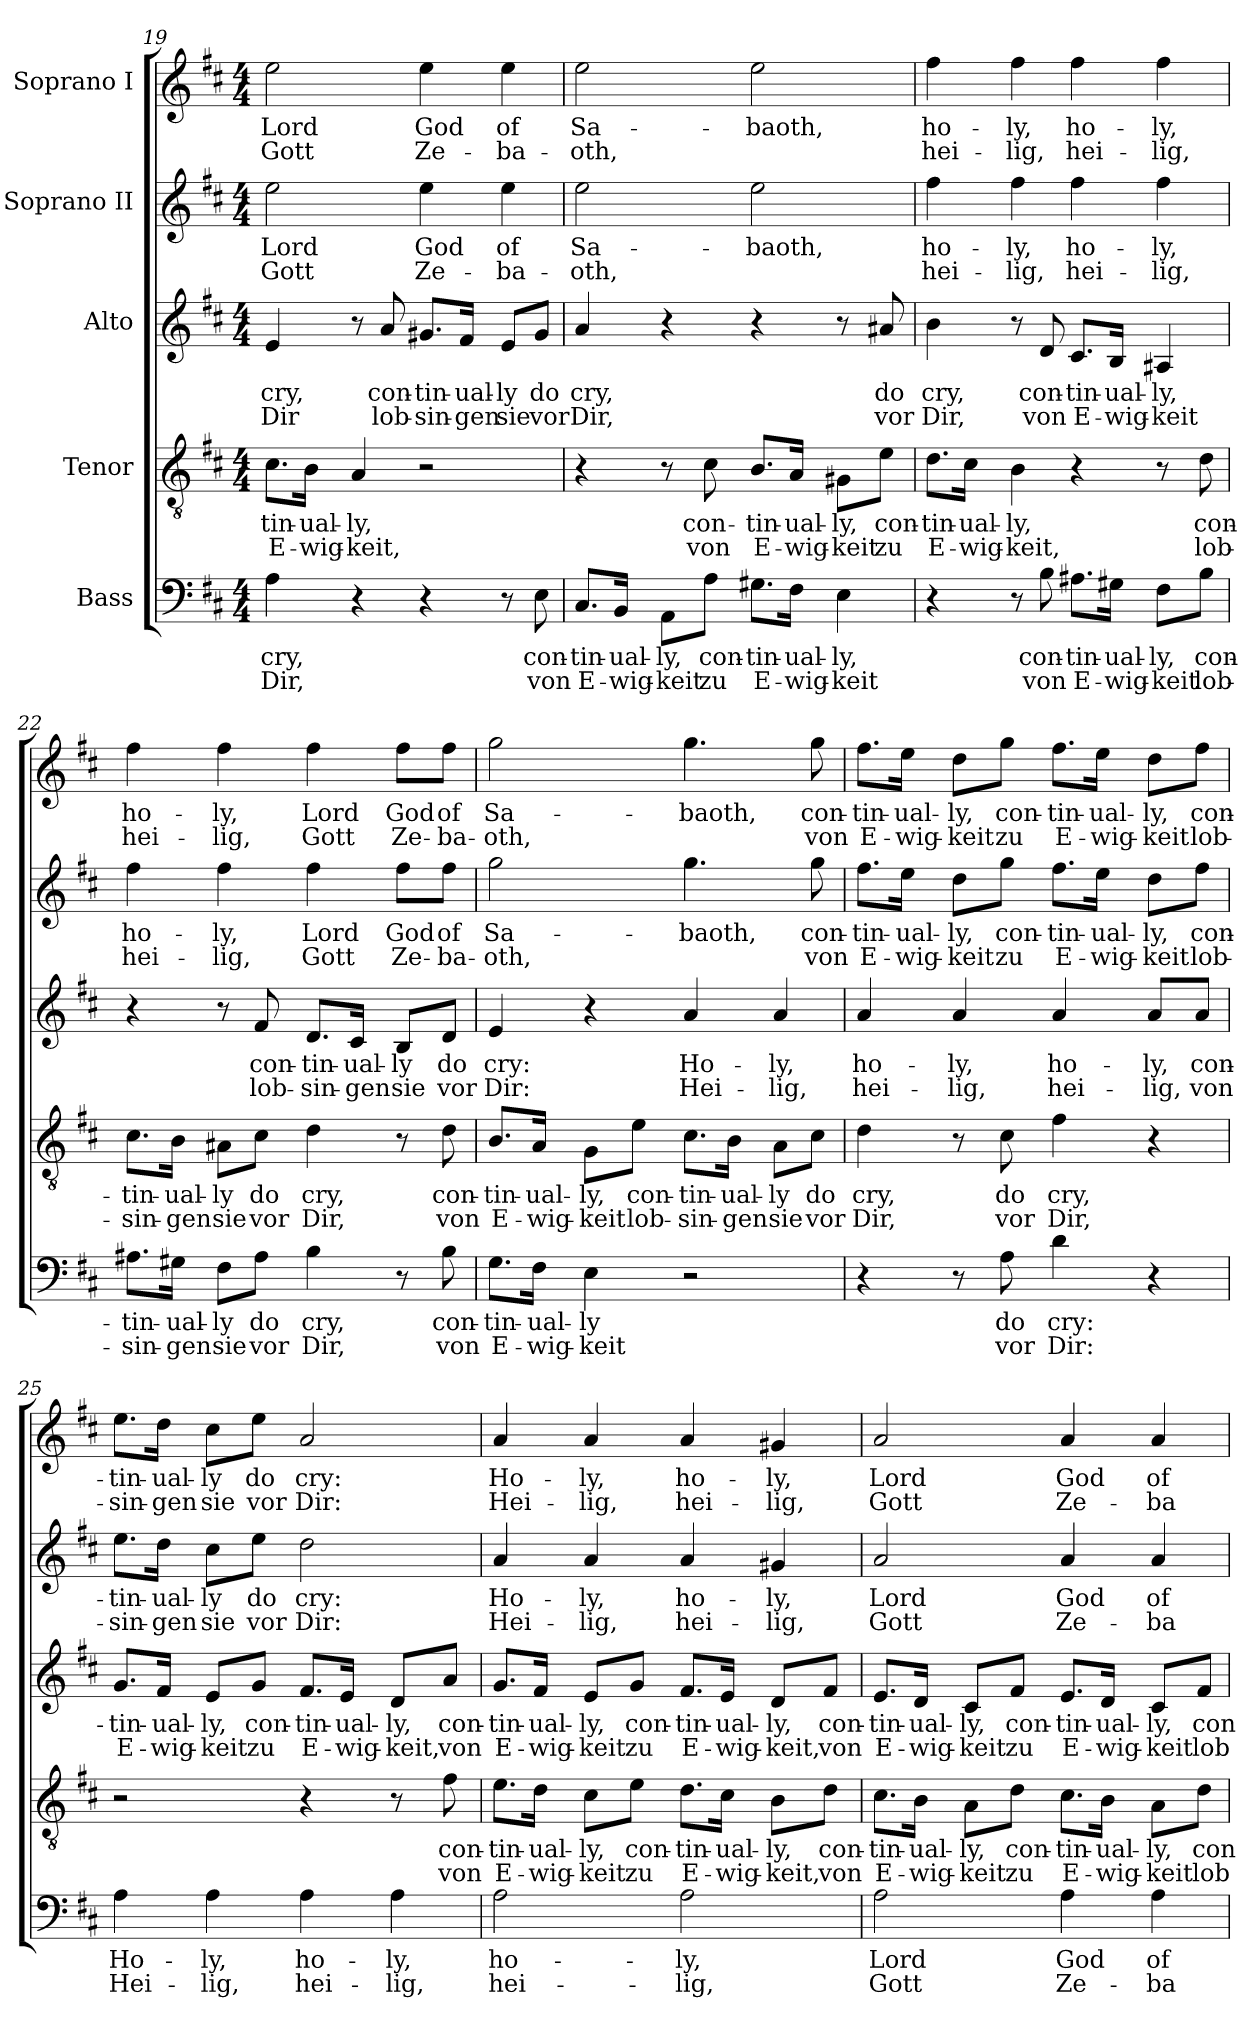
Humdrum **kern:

**kern	**text	**text	**kern	**text	**text	**kern	**text	**text	**kern	**text	**text	**kern	**text	**text
*part5	*part5	*part5	*part4	*part4	*part4	*part3	*part3	*part3	*part2	*part2	*part2	*part1	*part1	*part1
*staff5	*staff5	*staff5	*staff4	*staff4	*staff4	*staff3	*staff3	*staff3	*staff2	*staff2	*staff2	*staff1	*staff1	*staff1
*I"Bass	*	*	*I"Tenor	*	*	*I"Alto	*	*	*I"Soprano II	*	*	*I"Soprano I	*	*
!!LO:PB:g=z
*clefF4	*	*	*clefGv2	*	*	*clefG2	*	*	*clefG2	*	*	*clefG2	*	*
*k[f#c#]	*	*	*k[f#c#]	*	*	*k[f#c#]	*	*	*k[f#c#]	*	*	*k[f#c#]	*	*
*D:	*	*	*D:	*	*	*D:	*	*	*D:	*	*	*D:	*	*
*M4/4	*	*	*M4/4	*	*	*M4/4	*	*	*M4/4	*	*	*M4/4	*	*
=19	=19	=19	=19	=19	=19	=19	=19	=19	=19	=19	=19	=19	=19	=19
!	!LO:LY:b	!LO:LY:b	!	!LO:LY:b	!LO:LY:b	!	!LO:LY:b	!LO:LY:b	!	!LO:LY:b	!LO:LY:b	!	!LO:LY:b	!LO:LY:b
4A\	cry,	Dir,	8.c#\L	-tin-	E-	4e/	cry,	Dir	2ee\	Lord	Gott	2ee\	Lord	Gott
!	!	!	!	!LO:LY:b	!LO:LY:b	!	!	!	!	!	!	!	!	!
.	.	.	16B\Jk	-ual-	-wig-	.	.	.	.	.	.	.	.	.
!	!	!	!	!LO:LY:b	!LO:LY:b	!	!	!	!	!	!	!	!	!
4r	.	.	4A/	-ly,	-keit,	8r	.	.	.	.	.	.	.	.
!	!	!	!	!	!	!	!LO:LY:b	!LO:LY:b	!	!	!	!	!	!
.	.	.	.	.	.	8a/	con-	lob-	.	.	.	.	.	.
!	!	!	!	!	!	!	!LO:LY:b	!LO:LY:b	!	!LO:LY:b	!LO:LY:b	!	!LO:LY:b	!LO:LY:b
4r	.	.	2r	.	.	8.g#X/L	-tin-	-sin-	4ee\	God	Ze-	4ee\	God	Ze-
!	!	!	!	!	!	!	!LO:LY:b	!LO:LY:b	!	!	!	!	!	!
.	.	.	.	.	.	16f#/Jk	-ual-	-gen	.	.	.	.	.	.
!	!	!	!	!	!	!	!LO:LY:b	!LO:LY:b	!	!LO:LY:b	!LO:LY:b	!	!LO:LY:b	!LO:LY:b
8r	.	.	.	.	.	8e/L	-ly	sie	4ee\	of	-ba-	4ee\	of	-ba-
!	!LO:LY:b	!LO:LY:b	!	!	!	!	!LO:LY:b	!LO:LY:b	!	!	!	!	!	!
8E\	con-	von	.	.	.	8g#/J	do	vor	.	.	.	.	.	.
=20	=20	=20	=20	=20	=20	=20	=20	=20	=20	=20	=20	=20	=20	=20
!	!LO:LY:b	!LO:LY:b	!	!	!	!	!LO:LY:b	!LO:LY:b	!	!LO:LY:b	!LO:LY:b	!	!LO:LY:b	!LO:LY:b
8.C#/L	-tin-	E-	4r	.	.	4a/	cry,	Dir,	2ee\	Sa-	-oth,	2ee\	Sa-	-oth,
!	!LO:LY:b	!LO:LY:b	!	!	!	!	!	!	!	!	!	!	!	!
16BB/Jk	-ual-	-wig-	.	.	.	.	.	.	.	.	.	.	.	.
!	!LO:LY:b	!LO:LY:b	!	!	!	!	!	!	!	!	!	!	!	!
8AA\L	-ly,	-keit	8r	.	.	4r	.	.	.	.	.	.	.	.
!	!LO:LY:b	!LO:LY:b	!	!LO:LY:b	!LO:LY:b	!	!	!	!	!	!	!	!	!
8A\J	con-	zu	8c#\	con-	von	.	.	.	.	.	.	.	.	.
!	!LO:LY:b	!LO:LY:b	!	!LO:LY:b	!LO:LY:b	!	!	!	!	!LO:LY:b	!	!	!LO:LY:b	!
8.G#X\L	-tin-	E-	8.B/L	-tin-	E-	4r	.	.	2ee\	-baoth,	.	2ee\	-baoth,	.
!	!LO:LY:b	!LO:LY:b	!	!LO:LY:b	!LO:LY:b	!	!	!	!	!	!	!	!	!
16F#\Jk	-ual-	-wig-	16A/Jk	-ual-	-wig-	.	.	.	.	.	.	.	.	.
!	!LO:LY:b	!LO:LY:b	!	!LO:LY:b	!LO:LY:b	!	!	!	!	!	!	!	!	!
4E\	-ly,	-keit	8G#X\L	-ly,	-keit	8r	.	.	.	.	.	.	.	.
!	!	!	!	!LO:LY:b	!LO:LY:b	!	!LO:LY:b	!LO:LY:b	!	!	!	!	!	!
.	.	.	8e\J	con-	zu	8a#X/	do	vor	.	.	.	.	.	.
!!LO:LB:g=z
=21	=21	=21	=21	=21	=21	=21	=21	=21	=21	=21	=21	=21	=21	=21
!	!	!	!	!LO:LY:b	!LO:LY:b	!	!LO:LY:b	!LO:LY:b	!	!LO:LY:b	!LO:LY:b	!	!LO:LY:b	!LO:LY:b
4r	.	.	8.d\L	-tin-	E-	4b\	cry,	Dir,	4ff#\	ho-	hei-	4ff#\	ho-	hei-
!	!	!	!	!LO:LY:b	!LO:LY:b	!	!	!	!	!	!	!	!	!
.	.	.	16c#\Jk	-ual-	-wig-	.	.	.	.	.	.	.	.	.
!	!	!	!	!LO:LY:b	!LO:LY:b	!	!	!	!	!LO:LY:b	!LO:LY:b	!	!LO:LY:b	!LO:LY:b
8r	.	.	4B\	-ly,	-keit,	8r	.	.	4ff#\	-ly,	-lig,	4ff#\	-ly,	-lig,
!	!LO:LY:b	!LO:LY:b	!	!	!	!	!LO:LY:b	!LO:LY:b	!	!	!	!	!	!
8B\	con-	von	.	.	.	8d/	con-	von	.	.	.	.	.	.
!	!LO:LY:b	!LO:LY:b	!	!	!	!	!LO:LY:b	!LO:LY:b	!	!LO:LY:b	!LO:LY:b	!	!LO:LY:b	!LO:LY:b
8.A#X\L	-tin-	E-	4r	.	.	8.c#/L	-tin-	E-	4ff#\	ho-	hei-	4ff#\	ho-	hei-
!	!LO:LY:b	!LO:LY:b	!	!	!	!	!LO:LY:b	!LO:LY:b	!	!	!	!	!	!
16G#X\Jk	-ual-	-wig-	.	.	.	16B/Jk	-ual-	-wig-	.	.	.	.	.	.
!	!LO:LY:b	!LO:LY:b	!	!	!	!	!LO:LY:b	!LO:LY:b	!	!LO:LY:b	!LO:LY:b	!	!LO:LY:b	!LO:LY:b
8F#\L	-ly,	-keit	8r	.	.	4A#X/	-ly,	-keit	4ff#\	-ly,	-lig,	4ff#\	-ly,	-lig,
!	!LO:LY:b	!LO:LY:b	!	!LO:LY:b	!LO:LY:b	!	!	!	!	!	!	!	!	!
8B\J	con-	lob-	8d\	con-	lob-	.	.	.	.	.	.	.	.	.
!!LO:PB:g=z
=22	=22	=22	=22	=22	=22	=22	=22	=22	=22	=22	=22	=22	=22	=22
!	!LO:LY:b	!LO:LY:b	!	!LO:LY:b	!LO:LY:b	!	!	!	!	!LO:LY:b	!LO:LY:b	!	!LO:LY:b	!LO:LY:b
8.A#X\L	-tin-	-sin-	8.c#\L	-tin-	-sin-	4r	.	.	4ff#\	ho-	hei-	4ff#\	ho-	hei-
!	!LO:LY:b	!LO:LY:b	!	!LO:LY:b	!LO:LY:b	!	!	!	!	!	!	!	!	!
16G#X\Jk	-ual-	-gen	16B\Jk	-ual-	-gen	.	.	.	.	.	.	.	.	.
!	!LO:LY:b	!LO:LY:b	!	!LO:LY:b	!LO:LY:b	!	!	!	!	!LO:LY:b	!LO:LY:b	!	!LO:LY:b	!LO:LY:b
8F#\L	-ly	sie	8A#X\L	-ly	sie	8r	.	.	4ff#\	-ly,	-lig,	4ff#\	-ly,	-lig,
!	!LO:LY:b	!LO:LY:b	!	!LO:LY:b	!LO:LY:b	!	!LO:LY:b	!LO:LY:b	!	!	!	!	!	!
8A#\J	do	vor	8c#\J	do	vor	8f#/	con-	lob-	.	.	.	.	.	.
!	!LO:LY:b	!LO:LY:b	!	!LO:LY:b	!LO:LY:b	!	!LO:LY:b	!LO:LY:b	!	!LO:LY:b	!LO:LY:b	!	!LO:LY:b	!LO:LY:b
4B\	cry,	Dir,	4d\	cry,	Dir,	8.d/L	-tin-	-sin-	4ff#\	Lord	Gott	4ff#\	Lord	Gott
!	!	!	!	!	!	!	!LO:LY:b	!LO:LY:b	!	!	!	!	!	!
.	.	.	.	.	.	16c#/Jk	-ual-	-gen	.	.	.	.	.	.
!	!	!	!	!	!	!	!LO:LY:b	!LO:LY:b	!	!LO:LY:b	!LO:LY:b	!	!LO:LY:b	!LO:LY:b
8r	.	.	8r	.	.	8B/L	-ly	sie	8ff#\L	God	Ze-	8ff#\L	God	Ze-
!	!LO:LY:b	!LO:LY:b	!	!LO:LY:b	!LO:LY:b	!	!LO:LY:b	!LO:LY:b	!	!LO:LY:b	!LO:LY:b	!	!LO:LY:b	!LO:LY:b
8B\	con-	von	8d\	con-	von	8d/J	do	vor	8ff#\J	of	-ba-	8ff#\J	of	-ba-
=23	=23	=23	=23	=23	=23	=23	=23	=23	=23	=23	=23	=23	=23	=23
!	!LO:LY:b	!LO:LY:b	!	!LO:LY:b	!LO:LY:b	!	!LO:LY:b	!LO:LY:b	!	!LO:LY:b	!LO:LY:b	!	!LO:LY:b	!LO:LY:b
8.G\L	-tin-	E-	8.B/L	-tin-	E-	4e/	cry:	Dir:	2gg\	Sa-	-oth,	2gg\	Sa-	-oth,
!	!LO:LY:b	!LO:LY:b	!	!LO:LY:b	!LO:LY:b	!	!	!	!	!	!	!	!	!
16F#\Jk	-ual-	-wig-	16A/Jk	-ual-	-wig-	.	.	.	.	.	.	.	.	.
!	!LO:LY:b	!LO:LY:b	!	!LO:LY:b	!LO:LY:b	!	!	!	!	!	!	!	!	!
4E\	-ly	-keit	8G\L	-ly,	-keit	4r	.	.	.	.	.	.	.	.
!	!	!	!	!LO:LY:b	!LO:LY:b	!	!	!	!	!	!	!	!	!
.	.	.	8e\J	con-	lob-	.	.	.	.	.	.	.	.	.
!	!	!	!	!LO:LY:b	!LO:LY:b	!	!LO:LY:b	!LO:LY:b	!	!LO:LY:b	!	!	!LO:LY:b	!
2r	.	.	8.c#\L	-tin-	-sin-	4a/	Ho-	Hei-	4.gg\	-baoth,	.	4.gg\	-baoth,	.
!	!	!	!	!LO:LY:b	!LO:LY:b	!	!	!	!	!	!	!	!	!
.	.	.	16B\Jk	-ual-	-gen	.	.	.	.	.	.	.	.	.
!	!	!	!	!LO:LY:b	!LO:LY:b	!	!LO:LY:b	!LO:LY:b	!	!	!	!	!	!
.	.	.	8A\L	-ly	sie	4a/	-ly,	-lig,	.	.	.	.	.	.
!	!	!	!	!LO:LY:b	!LO:LY:b	!	!	!	!	!LO:LY:b	!LO:LY:b	!	!LO:LY:b	!LO:LY:b
.	.	.	8c#\J	do	vor	.	.	.	8gg\	con-	von	8gg\	con-	von
!!LO:LB:g=z
=24	=24	=24	=24	=24	=24	=24	=24	=24	=24	=24	=24	=24	=24	=24
!	!	!	!	!LO:LY:b	!LO:LY:b	!	!LO:LY:b	!LO:LY:b	!	!LO:LY:b	!LO:LY:b	!	!LO:LY:b	!LO:LY:b
4r	.	.	4d\	cry,	Dir,	4a/	ho-	hei-	8.ff#\L	-tin-	E-	8.ff#\L	-tin-	E-
!	!	!	!	!	!	!	!	!	!	!LO:LY:b	!LO:LY:b	!	!LO:LY:b	!LO:LY:b
.	.	.	.	.	.	.	.	.	16ee\Jk	-ual-	-wig-	16ee\Jk	-ual-	-wig-
!	!	!	!	!	!	!	!LO:LY:b	!LO:LY:b	!	!LO:LY:b	!LO:LY:b	!	!LO:LY:b	!LO:LY:b
8r	.	.	8r	.	.	4a/	-ly,	-lig,	8dd\L	-ly,	-keit	8dd\L	-ly,	-keit
!	!LO:LY:b	!LO:LY:b	!	!LO:LY:b	!LO:LY:b	!	!	!	!	!LO:LY:b	!LO:LY:b	!	!LO:LY:b	!LO:LY:b
8A\	do	vor	8c#\	do	vor	.	.	.	8gg\J	con-	zu	8gg\J	con-	zu
!	!LO:LY:b	!LO:LY:b	!	!LO:LY:b	!LO:LY:b	!	!LO:LY:b	!LO:LY:b	!	!LO:LY:b	!LO:LY:b	!	!LO:LY:b	!LO:LY:b
4d\	cry:	Dir:	4f#\	cry,	Dir,	4a/	ho-	hei-	8.ff#\L	-tin-	E-	8.ff#\L	-tin-	E-
!	!	!	!	!	!	!	!	!	!	!LO:LY:b	!LO:LY:b	!	!LO:LY:b	!LO:LY:b
.	.	.	.	.	.	.	.	.	16ee\Jk	-ual-	-wig-	16ee\Jk	-ual-	-wig-
!	!	!	!	!	!	!	!LO:LY:b	!LO:LY:b	!	!LO:LY:b	!LO:LY:b	!	!LO:LY:b	!LO:LY:b
4r	.	.	4r	.	.	8a/L	-ly,	-lig,	8dd\L	-ly,	-keit	8dd\L	-ly,	-keit
!	!	!	!	!	!	!	!LO:LY:b	!LO:LY:b	!	!LO:LY:b	!LO:LY:b	!	!LO:LY:b	!LO:LY:b
.	.	.	.	.	.	8a/J	con-	von	8ff#\J	con-	lob-	8ff#\J	con-	lob-
!!LO:PB:g=z
=25	=25	=25	=25	=25	=25	=25	=25	=25	=25	=25	=25	=25	=25	=25
!	!LO:LY:b	!LO:LY:b	!	!	!	!	!LO:LY:b	!LO:LY:b	!	!LO:LY:b	!LO:LY:b	!	!LO:LY:b	!LO:LY:b
4A\	Ho-	Hei-	2r	.	.	8.g/L	-tin-	E-	8.ee\L	-tin-	-sin-	8.ee\L	-tin-	-sin-
!	!	!	!	!	!	!	!LO:LY:b	!LO:LY:b	!	!LO:LY:b	!LO:LY:b	!	!LO:LY:b	!LO:LY:b
.	.	.	.	.	.	16f#/Jk	-ual-	-wig-	16dd\Jk	-ual-	-gen	16dd\Jk	-ual-	-gen
!	!LO:LY:b	!LO:LY:b	!	!	!	!	!LO:LY:b	!LO:LY:b	!	!LO:LY:b	!LO:LY:b	!	!LO:LY:b	!LO:LY:b
4A\	-ly,	-lig,	.	.	.	8e/L	-ly,	-keit	8cc#\L	-ly	sie	8cc#\L	-ly	sie
!	!	!	!	!	!	!	!LO:LY:b	!LO:LY:b	!	!LO:LY:b	!LO:LY:b	!	!LO:LY:b	!LO:LY:b
.	.	.	.	.	.	8g/J	con-	zu	8ee\J	do	vor	8ee\J	do	vor
!	!LO:LY:b	!LO:LY:b	!	!	!	!	!LO:LY:b	!LO:LY:b	!	!LO:LY:b	!LO:LY:b	!	!LO:LY:b	!LO:LY:b
4A\	ho-	hei-	4r	.	.	8.f#/L	-tin-	E-	2dd\	cry:	Dir:	2a/	cry:	Dir:
!	!	!	!	!	!	!	!LO:LY:b	!LO:LY:b	!	!	!	!	!	!
.	.	.	.	.	.	16e/Jk	-ual-	-wig-	.	.	.	.	.	.
!	!LO:LY:b	!LO:LY:b	!	!	!	!	!LO:LY:b	!LO:LY:b	!	!	!	!	!	!
4A\	-ly,	-lig,	8r	.	.	8d/L	-ly,	-keit,	.	.	.	.	.	.
!	!	!	!	!LO:LY:b	!LO:LY:b	!	!LO:LY:b	!LO:LY:b	!	!	!	!	!	!
.	.	.	8f#\	con-	von	8a/J	con-	von	.	.	.	.	.	.
=26	=26	=26	=26	=26	=26	=26	=26	=26	=26	=26	=26	=26	=26	=26
!	!LO:LY:b	!LO:LY:b	!	!LO:LY:b	!LO:LY:b	!	!LO:LY:b	!LO:LY:b	!	!LO:LY:b	!LO:LY:b	!	!LO:LY:b	!LO:LY:b
2A\	ho-	hei-	8.e\L	-tin-	E-	8.g/L	-tin-	E-	4a/	Ho-	Hei-	4a/	Ho-	Hei-
!	!	!	!	!LO:LY:b	!LO:LY:b	!	!LO:LY:b	!LO:LY:b	!	!	!	!	!	!
.	.	.	16d\Jk	-ual-	-wig-	16f#/Jk	-ual-	-wig-	.	.	.	.	.	.
!	!	!	!	!LO:LY:b	!LO:LY:b	!	!LO:LY:b	!LO:LY:b	!	!LO:LY:b	!LO:LY:b	!	!LO:LY:b	!LO:LY:b
.	.	.	8c#\L	-ly,	-keit	8e/L	-ly,	-keit	4a/	-ly,	-lig,	4a/	-ly,	-lig,
!	!	!	!	!LO:LY:b	!LO:LY:b	!	!LO:LY:b	!LO:LY:b	!	!	!	!	!	!
.	.	.	8e\J	con-	zu	8g/J	con-	zu	.	.	.	.	.	.
!	!LO:LY:b	!LO:LY:b	!	!LO:LY:b	!LO:LY:b	!	!LO:LY:b	!LO:LY:b	!	!LO:LY:b	!LO:LY:b	!	!LO:LY:b	!LO:LY:b
2A\	-ly,	-lig,	8.d\L	-tin-	E-	8.f#/L	-tin-	E-	4a/	ho-	hei-	4a/	ho-	hei-
!	!	!	!	!LO:LY:b	!LO:LY:b	!	!LO:LY:b	!LO:LY:b	!	!	!	!	!	!
.	.	.	16c#\Jk	-ual-	-wig-	16e/Jk	-ual-	-wig-	.	.	.	.	.	.
!	!	!	!	!LO:LY:b	!LO:LY:b	!	!LO:LY:b	!LO:LY:b	!	!LO:LY:b	!LO:LY:b	!	!LO:LY:b	!LO:LY:b
.	.	.	8B\L	-ly,	-keit,	8d/L	-ly,	-keit,	4g#X/	-ly,	-lig,	4g#X/	-ly,	-lig,
!	!	!	!	!LO:LY:b	!LO:LY:b	!	!LO:LY:b	!LO:LY:b	!	!	!	!	!	!
.	.	.	8d\J	con-	von	8f#/J	con-	von	.	.	.	.	.	.
!!LO:LB:g=z
=27	=27	=27	=27	=27	=27	=27	=27	=27	=27	=27	=27	=27	=27	=27
!	!LO:LY:b	!LO:LY:b	!	!LO:LY:b	!LO:LY:b	!	!LO:LY:b	!LO:LY:b	!	!LO:LY:b	!LO:LY:b	!	!LO:LY:b	!LO:LY:b
2A\	Lord	Gott	8.c#\L	-tin-	E-	8.e/L	-tin-	E-	2a/	Lord	Gott	2a/	Lord	Gott
!	!	!	!	!LO:LY:b	!LO:LY:b	!	!LO:LY:b	!LO:LY:b	!	!	!	!	!	!
.	.	.	16B\Jk	-ual-	-wig-	16d/Jk	-ual-	-wig-	.	.	.	.	.	.
!	!	!	!	!LO:LY:b	!LO:LY:b	!	!LO:LY:b	!LO:LY:b	!	!	!	!	!	!
.	.	.	8A\L	-ly,	-keit	8c#/L	-ly,	-keit	.	.	.	.	.	.
!	!	!	!	!LO:LY:b	!LO:LY:b	!	!LO:LY:b	!LO:LY:b	!	!	!	!	!	!
.	.	.	8d\J	con-	zu	8f#/J	con-	zu	.	.	.	.	.	.
!	!LO:LY:b	!LO:LY:b	!	!LO:LY:b	!LO:LY:b	!	!LO:LY:b	!LO:LY:b	!	!LO:LY:b	!LO:LY:b	!	!LO:LY:b	!LO:LY:b
4A\	God	Ze-	8.c#\L	-tin-	E-	8.e/L	-tin-	E-	4a/	God	Ze-	4a/	God	Ze-
!	!	!	!	!LO:LY:b	!LO:LY:b	!	!LO:LY:b	!LO:LY:b	!	!	!	!	!	!
.	.	.	16B\Jk	-ual-	-wig-	16d/Jk	-ual-	-wig-	.	.	.	.	.	.
!	!LO:LY:b	!LO:LY:b	!	!LO:LY:b	!LO:LY:b	!	!LO:LY:b	!LO:LY:b	!	!LO:LY:b	!LO:LY:b	!	!LO:LY:b	!LO:LY:b
4A\	of	-ba-	8A\L	-ly,	-keit	8c#/L	-ly,	-keit	4a/	of	-ba-	4a/	of	-ba-
!	!	!	!	!LO:LY:b	!LO:LY:b	!	!LO:LY:b	!LO:LY:b	!	!	!	!	!	!
.	.	.	8d\J	con-	lob-	8f#/J	con-	lob-	.	.	.	.	.	.
=	=	=	=	=	=	=	=	=	=	=	=	=	=	=
*-	*-	*-	*-	*-	*-	*-	*-	*-	*-	*-	*-	*-	*-	*-
